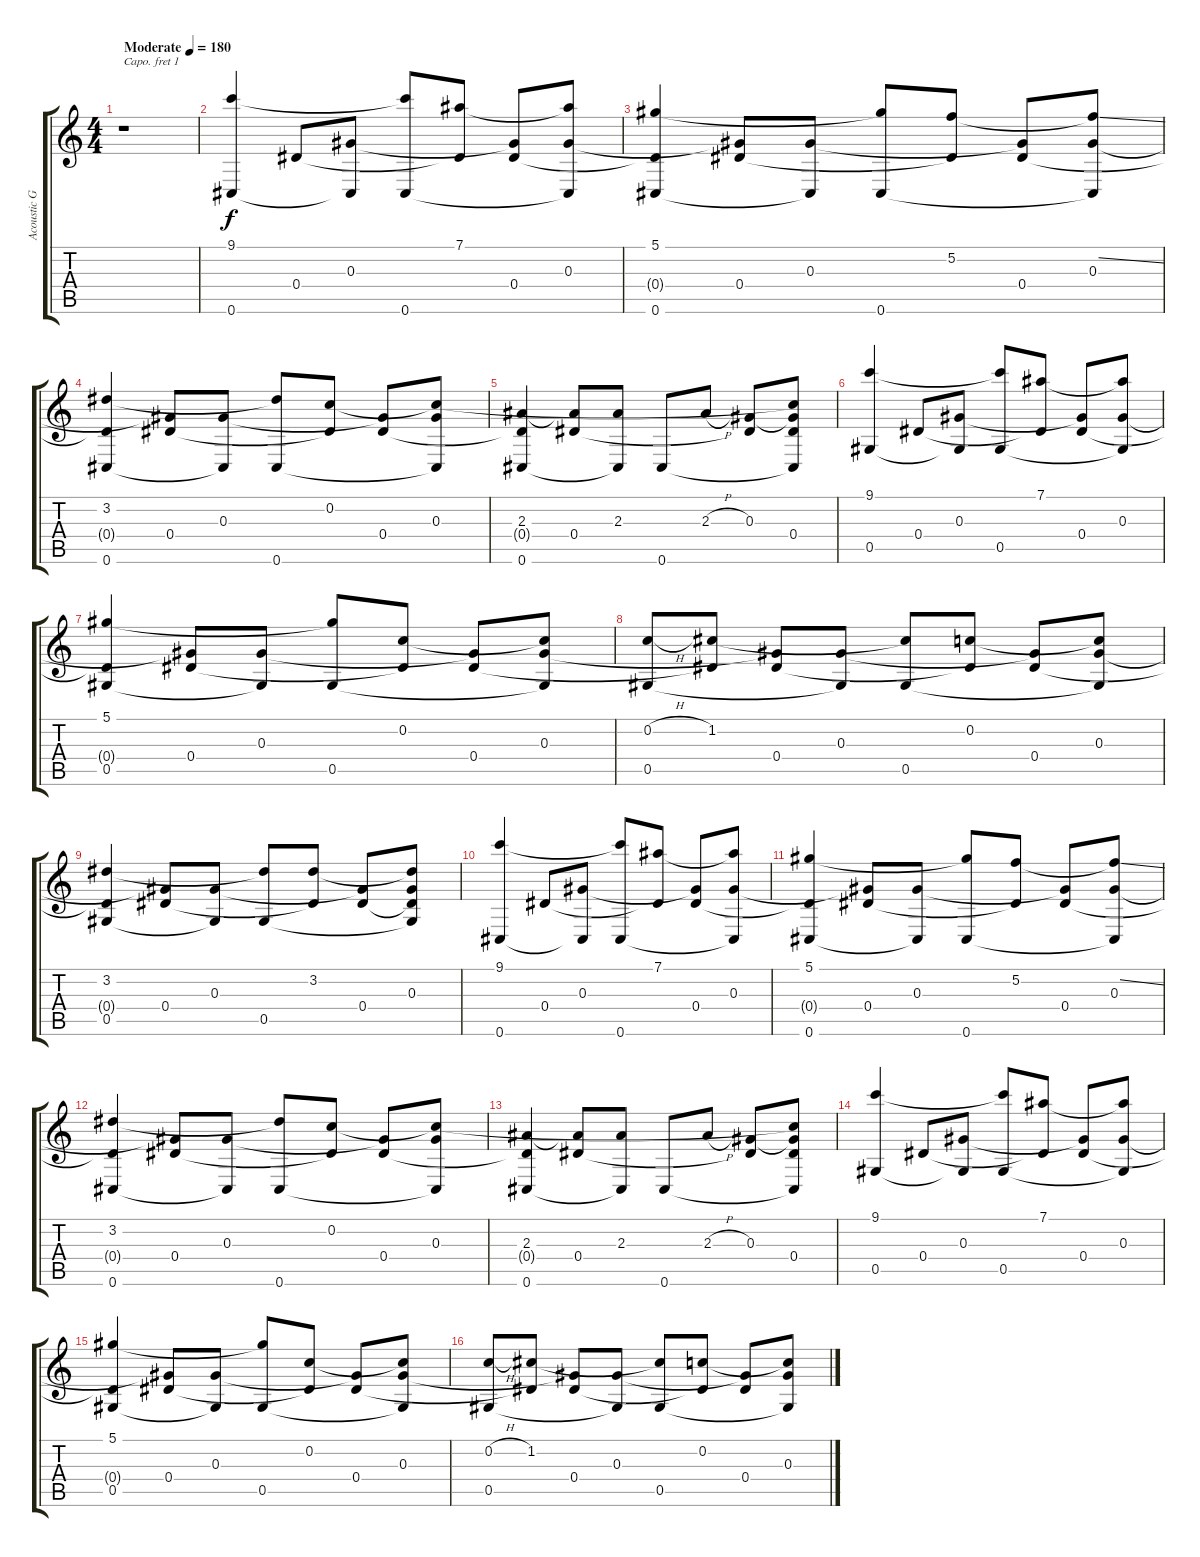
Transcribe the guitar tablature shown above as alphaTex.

\track ("Acoustic Guitar (C G D G B D) [Capo 1]" "Acoustic G") {instrument acousticguitarsteel}
\staff {score tabs}
\capo 1
\tuning (D4 B3 G3 D3 G2 C2) {hide}
\ts (4 4)
\tempo (180 "Moderate")
\clef g2
\ks c
r.1{dy f instrument acousticguitarsteel} |
(9.1 0.6).4 0.4.8 (0.3 0.6{t}).8 (9.1{t} 0.6).8 (7.1 0.4{t}).8 (0.3{t} 0.4).8 (7.1{t} 0.3 0.6{t}).8 |
(5.1 0.4{t} 0.6).4 (0.3{t} 0.4).8 (0.3 0.6{t}).8 (5.1{t} 0.6).8 (5.2 0.4{t}).8 (0.3{t} 0.4).8 (5.2{ss t} 0.3 0.6{t}).8 |
(3.2 0.4{t} 0.6).4 (0.3{t} 0.4).8 (0.3 0.6{t}).8 (3.2{t} 0.6).8 (0.2 0.4{t}).8 (0.3{t} 0.4).8 (0.2{t} 0.3 0.6{t}).8 |
(2.3 0.4{t} 0.6).4 (2.3{t} 0.4).8 (2.3 0.6{t}).8 0.6.8 2.3{h}.8 (0.3 0.4{t}).8 (0.2{t} 0.3{t} 0.4 0.6{t}).8 |
(9.1 0.5).4 0.4.8 (0.3 0.5{t}).8 (9.1{t} 0.5).8 (7.1 0.4{t}).8 (0.3{t} 0.4).8 (7.1{t} 0.3 0.5{t}).8 |
(5.1 0.4{t} 0.5).4 (0.3{t} 0.4).8 (0.3 0.5{t}).8 (5.1{t} 0.5).8 (0.2 0.4{t}).8 (0.3{t} 0.4).8 (0.2{t} 0.3 0.5{t}).8 |
(0.2{h} 0.5).8 (1.2 0.4{t}).8 (0.3{t} 0.4).8 (0.3 0.5{t}).8 (1.2{t} 0.5).8 (0.2 0.4{t}).8 (0.3{t} 0.4).8 (0.2{t} 0.3 0.5{t}).8 |
(3.2 0.4{t} 0.5).4 (0.3{t} 0.4).8 (0.3 0.5{t}).8 (3.2{t} 0.5).8 (3.2 0.4{t}).8 (0.3{t} 0.4).8 (3.2{t} 0.3 0.4{t} 0.5{t}).8 |
(9.1 0.6).4 0.4.8 (0.3 0.6{t}).8 (9.1{t} 0.6).8 (7.1 0.4{t}).8 (0.3{t} 0.4).8 (7.1{t} 0.3 0.6{t}).8 |
(5.1 0.4{t} 0.6).4 (0.3{t} 0.4).8 (0.3 0.6{t}).8 (5.1{t} 0.6).8 (5.2 0.4{t}).8 (0.3{t} 0.4).8 (5.2{ss t} 0.3 0.6{t}).8 |
(3.2 0.4{t} 0.6).4 (0.3{t} 0.4).8 (0.3 0.6{t}).8 (3.2{t} 0.6).8 (0.2 0.4{t}).8 (0.3{t} 0.4).8 (0.2{t} 0.3 0.6{t}).8 |
(2.3 0.4{t} 0.6).4 (2.3{t} 0.4).8 (2.3 0.6{t}).8 0.6.8 2.3{h}.8 (0.3 0.4{t}).8 (0.2{t} 0.3{t} 0.4 0.6{t}).8 |
(9.1 0.5).4 0.4.8 (0.3 0.5{t}).8 (9.1{t} 0.5).8 (7.1 0.4{t}).8 (0.3{t} 0.4).8 (7.1{t} 0.3 0.5{t}).8 |
(5.1 0.4{t} 0.5).4 (0.3{t} 0.4).8 (0.3 0.5{t}).8 (5.1{t} 0.5).8 (0.2 0.4{t}).8 (0.3{t} 0.4).8 (0.2{t} 0.3 0.5{t}).8 |
(0.2{h} 0.5).8 (1.2 0.4{t}).8 (0.3{t} 0.4).8 (0.3 0.5{t}).8 (1.2{t} 0.5).8 (0.2 0.4{t}).8 (0.3{t} 0.4).8 (0.2{t} 0.3 0.5{t}).8
